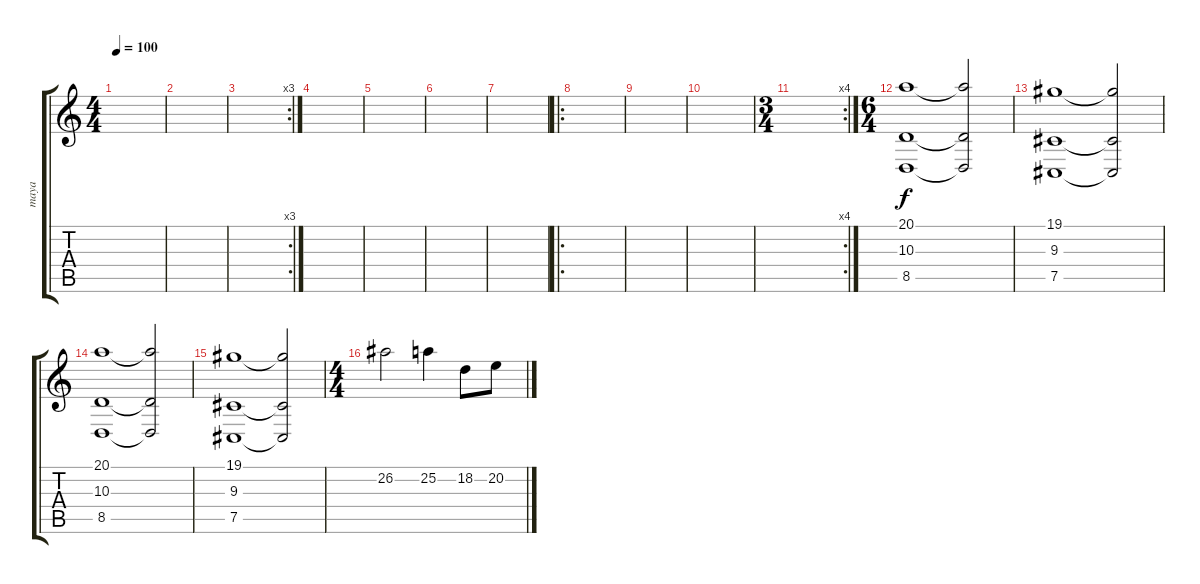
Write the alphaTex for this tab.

\track ("maya" "maya") {instrument churchorgan}
\staff {score tabs}
\tuning (Db4 Ab3 E3 B2 Gb2 Db2) {hide}
\ts (4 4)
\tempo 100
\clef g2
\ks c
|
|
\rc 3
|
|
|
|
|
\ro
|
|
|
\rc 4
\ts (3 4)
|
\ts (6 4)
(20.1 10.3 8.5).1 (20.1{t} 10.3{t} 8.5{t}).2 |
(19.1 9.3 7.5).1 (19.1{t} 9.3{t} 7.5{t}).2 |
(20.1 10.3 8.5).1 (20.1{t} 10.3{t} 8.5{t}).2 |
(19.1 9.3 7.5).1 (19.1{t} 9.3{t} 7.5{t}).2 |
\ts (4 4)
26.2.2 25.2.4 18.2.8 20.2.8
